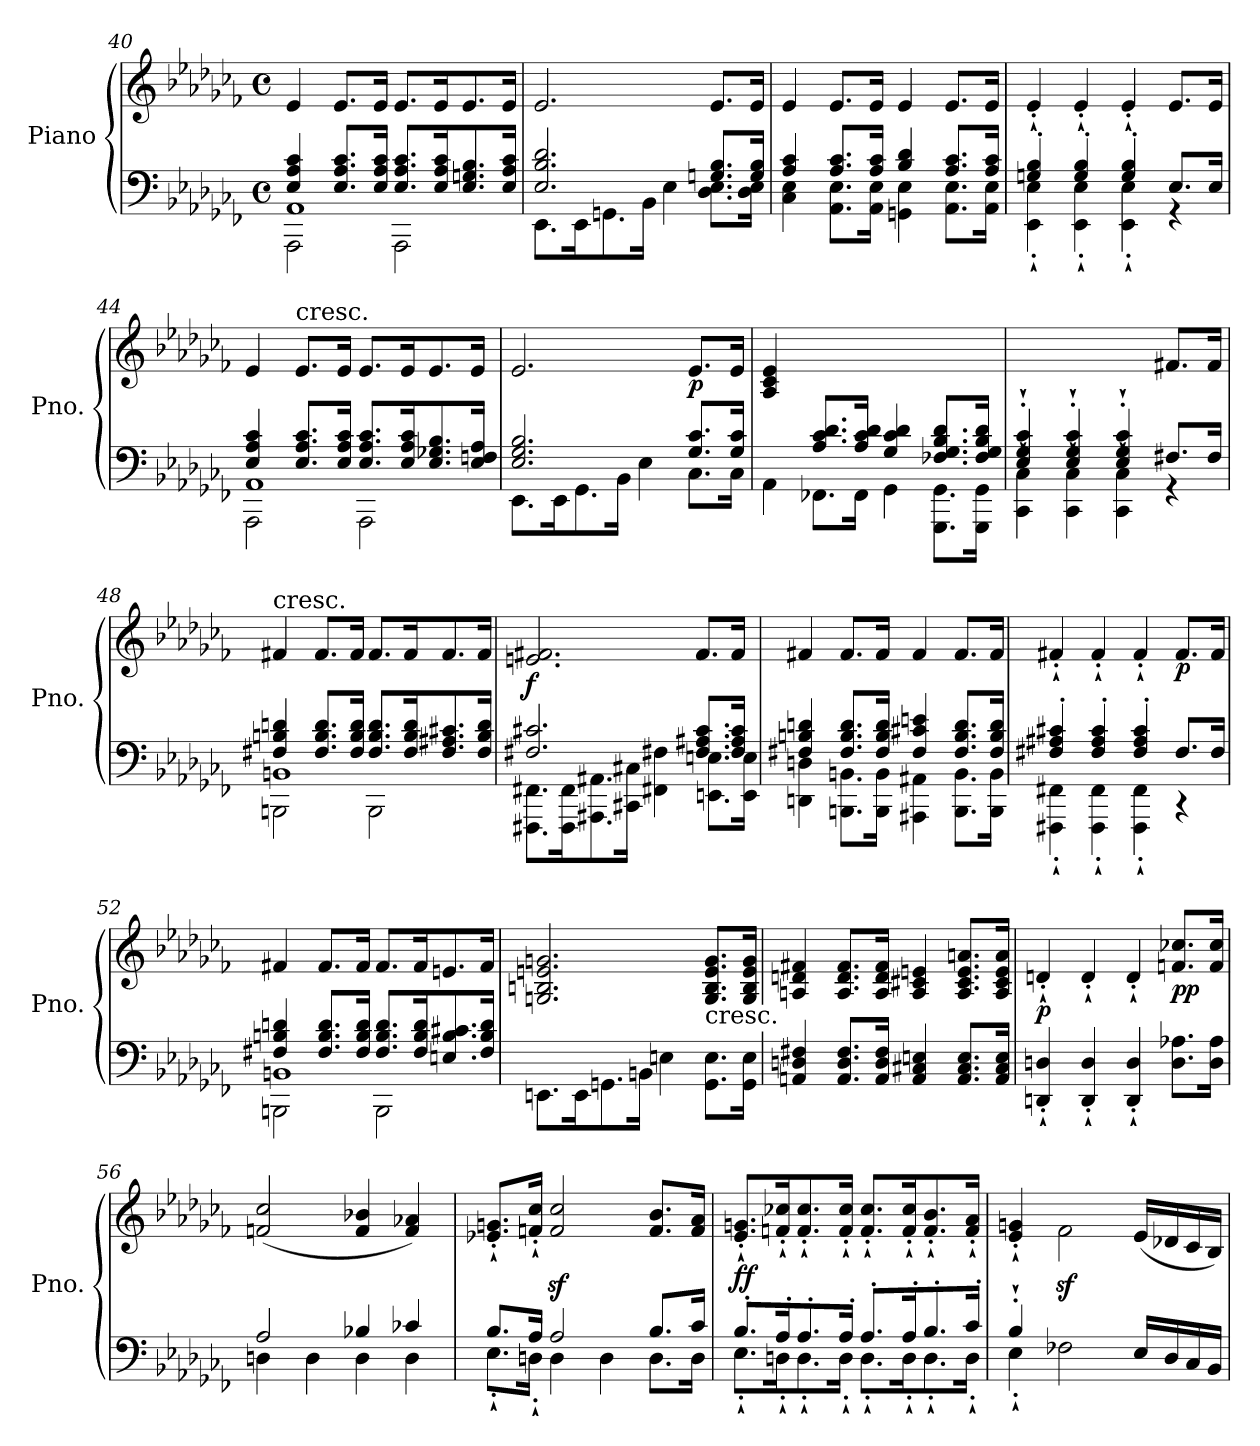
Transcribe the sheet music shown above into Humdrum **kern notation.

**kern	**kern	**dynam
*part1	*part1	*part1
*staff2	*staff1	*staff1/2
*I"Piano	*	*
*I'Pno.	*	*
*clefF4	*clefG2	*
*k[b-e-a-d-g-c-f-]	*k[b-e-a-d-g-c-f-]	*
*C-:	*C-:	*
*M4/4	*M4/4	*
*met(c)	*met(c)	*
=40	=40	=40
*^	*	*
*	*^	*	*
4E-/ 4A-/ 4c-/	1AA-	2AAA-\	4e-/	.
8.E-/ 8.A-/ 8.c-/L	.	.	8.e-/L	.
16E-/ 16A-/ 16c-/Jk	.	.	16e-/Jk	.
8.E-/ 8.A-/ 8.c-/L	.	2AAA-\	8.e-/L	.
16E-/ 16A-/ 16c-/K	.	.	16e-/K	.
8.E-/ 8.Gn/ 8.B-/	.	.	8.e-/	.
16E-/ 16A-/ 16c-/Jk	.	.	16e-/Jk	.
*	*v	*v	*	*
=41	=41	=41	=41
2.E-/ 2.B-/ 2.d-/	8.EE-\L	2.e-/	.
.	16EE-\K	.	.
.	8.GGn\	.	.
.	16BB-\Jk	.	.
.	4E-\	.	.
8.Gn/ 8.B-/L	8.D-\ 8.E-\L	8.e-/L	.
16G/ 16B-/Jk	16D-\ 16E-\Jk	16e-/Jk	.
=42	=42	=42	=42
4A-/ 4c-/	4C-\ 4E-\	4e-/	.
8.A-/ 8.c-/L	8.AA-\ 8.E-\L	8.e-/L	.
16A-/ 16c-/Jk	16AA-\ 16E-\Jk	16e-/Jk	.
4B-/ 4d-/	4GGn\ 4E-\	4e-/	.
8.A-/ 8.c-/L	8.AA-\ 8.E-\L	8.e-/L	.
16A-/ 16c-/Jk	16AA-\ 16E-\Jk	16e-/Jk	.
!!LO:LB:g=z
=43	=43	=43	=43
4Gn/' 4B-/'	4EE-\`' 4E-\`'	4e-`'/	.
4G/' 4B-/'	4EE-\`' 4E-\`'	4e-`'/	.
4G/' 4B-/'	4EE-\`' 4E-\`'	4e-`'/	.
8.E-/L	4rGG	8.e-/L	.
16E-/Jk	.	16e-/Jk	.
=44	=44	=44	=44
*	*^	*	*
4E-/ 4A-/ 4c-/	1AA-	2AAA-\	4e-/	.
!	!	!	!LO:TX:a:t=cresc.	!
8.E-/ 8.A-/ 8.c-/L	.	.	8.e-/L	.
16E-/ 16A-/ 16c-/Jk	.	.	16e-/Jk	.
8.E-/ 8.A-/ 8.c-/L	.	2AAA-\	8.e-/L	.
16E-/ 16A-/ 16c-/K	.	.	16e-/K	.
8.E-/ 8.G-X/ 8.B-/	.	.	8.e-/	.
16E-/ 16Fn/ 16A-/Jk	.	.	16e-/Jk	.
*	*v	*v	*	*
=45	=45	=45	=45
2.E-/ 2.G-/ 2.B-/	8.EE-\L	2.e-/	.
.	16EE-\K	.	.
.	8.GG-\	.	.
.	16BB-\Jk	.	.
.	4E-\	.	.
!	!	!	!LO:DY:b
8.G-/ 8.c-/L	8.C-\L	8.e-/L	p
16G-/ 16c-/Jk	16C-\Jk	16e-/Jk	.
=46	=46	=46	=46
4ryy	4AA-\	4A-/ 4c-/ 4e-/	.
8.A-/ 8.c-/ 8.d-/L	8.FF-X\L	2.ryy	.
16A-/ 16c-/ 16d-/Jk	16FF-\Jk	.	.
4G-/ 4c-/ 4d-/	4GG-\	.	.
8.F-X/ 8.G-/ 8.B-/ 8.d-/L	8.GGG-\ 8.GG-\L	.	.
16F-/ 16G-/ 16B-/ 16d-/Jk	16GGG-\ 16GG-\Jk	.	.
=47	=47	=47	=47
*	*^	*	*
4E-/`' 4G-/`' 4c-/`'	2.ryy	4CC-\`' 4C-\`'	2.ryy	.
4E-/`' 4G-/`' 4c-/`'	.	4CC-\`' 4C-\`'	.	.
4E-/`' 4G-/`' 4c-/`'	.	4CC-\`' 4C-\`'	.	.
4ryy	8.F#X/L	4rGG	8.f#X/L	.
.	16F#/Jk	.	16f#/Jk	.
!!LO:LB:g=z
=48	=48	=48	=48	=48
!	!	!	!LO:TX:a:t=cresc.	!
4F#X/ 4Bn/ 4dn/	1BBn	2BBBn\	4f#X/	.
8.F#/ 8.B/ 8.d/L	.	.	8.f#/L	.
16F#/ 16B/ 16d/Jk	.	.	16f#/Jk	.
8.F#/ 8.B/ 8.d/L	.	2BBB\	8.f#/L	.
16F#/ 16B/ 16d/K	.	.	16f#/K	.
8.F#/ 8.A#X/ 8.c#X/	.	.	8.f#/	.
16F#/ 16B/ 16d/Jk	.	.	16f#/Jk	.
*	*v	*v	*	*
=49	=49	=49	=49
!	!	!	!LO:DY:b
2.F#X/ 2.c#X/	8.FFF#X\ 8.FF#X\L	2.en/ 2.f#X/	f
.	16FFF#\ 16FF#\K	.	.
.	8.AAA#X\ 8.AA#X\	.	.
.	16CC#X\ 16C#X\Jk	.	.
.	4FF#X\ 4F#X\	.	.
8.F#/ 8.A#X/ 8.c#/L	8.EEn\ 8.En\L	8.f#/L	.
16F#/ 16A#/ 16c#/Jk	16EE\ 16E\Jk	16f#/Jk	.
=50	=50	=50	=50
4F#X/ 4Bn/ 4dn/	4DDn\ 4Dn\	4f#X/	.
8.F#/ 8.B/ 8.d/L	8.BBBn\ 8.BBn\L	8.f#/L	.
16F#/ 16B/ 16d/Jk	16BBB\ 16BB\Jk	16f#/Jk	.
4F#/ 4c#X/ 4en/	4AAA#X\ 4AA#X\	4f#/	.
8.F#/ 8.B/ 8.d/L	8.BBB\ 8.BB\L	8.f#/L	.
16F#/ 16B/ 16d/Jk	16BBB\ 16BB\Jk	16f#/Jk	.
=51	=51	=51	=51
4F#X/' 4A#X/' 4c#X/'	4FFF#X\`' 4FF#X\`'	4f#X`'/	.
4F#/' 4A#/' 4c#/'	4FFF#\`' 4FF#\`'	4f#`'/	.
4F#/' 4A#/' 4c#/'	4FFF#\`' 4FF#\`'	4f#`'/	.
!	!	!	!LO:DY:b
8.F#/L	4rCC	8.f#/L	p
16F#/Jk	.	16f#/Jk	.
!!LO:LB:g=z
=52	=52	=52	=52
*	*^	*	*
4F#X/ 4Bn/ 4dn/	1BBn	2BBBn\	4f#X/	.
8.F#/ 8.B/ 8.d/L	.	.	8.f#/L	.
16F#/ 16B/ 16d/Jk	.	.	16f#/Jk	.
8.F#/ 8.B/ 8.d/L	.	2BBB\	8.f#/L	.
16F#/ 16B/ 16d/K	.	.	16f#/K	.
8.En/ 8.B/ 8.c#X/	.	.	8.en/	.
16F#/ 16B/ 16d/Jk	.	.	16f#/Jk	.
*v	*v	*v	*	*
=53	=53	=53
8.EEn\L	2.Gn/ 2.Bn/ 2.en/ 2.gn/	.
16EE\K	.	.
8.GGn\	.	.
16BBn\Jk	.	.
4En\	.	.
!	!LO:TX:b:t=cresc.	!
8.GG\ 8.E\L	8.G/ 8.B/ 8.e/ 8.g/L	.
16GG\ 16E\Jk	16G/ 16B/ 16e/ 16g/Jk	.
=54	=54	=54
4AAn/ 4Dn/ 4F#X/	4An/ 4dn/ 4f#X/	.
8.AA/ 8.D/ 8.F#/L	8.A/ 8.d/ 8.f#/L	.
16AA/ 16D/ 16F#/Jk	16A/ 16d/ 16f#/Jk	.
4AA/ 4C#X/ 4En/	4A/ 4c#X/ 4en/	.
8.AA/ 8.C#/ 8.E/L	8.A/ 8.c#/ 8.e/ 8.an/L	.
16AA/ 16C#/ 16E/Jk	16A/ 16c#/ 16e/ 16a/Jk	.
=55	=55	=55
!	!	!LO:DY:b
4DDn/`' 4Dn/`'	4dn`'/	p
4DD/`' 4D/`'	4d`'/	.
4DD/`' 4D/`'	4d`'/	.
!	!	!LO:DY:b
8.D\ 8.A-X\L	8.fn/ 8.cc-X/L	pp
16D\ 16A-\Jk	16f/ 16cc-/Jk	.
!!LO:PB:g=z
=56	=56	=56
*^	*	*
2A-/	4Dn\	(2fn/ 2cc-/	.
.	4D\	.	.
4B-X/	4D\	4f/ 4b-X/	.
4c-X/	4D\	4f/ 4a-X/)	.
=57	=57	=57	=57
8.B-/L	8.E-`'\L	8.e-X/`' 8.gn/`'L	.
16A-/Jk	16Dn`'\Jk	16fn/`' 16cc-/`'Jk	.
2A-/	4D\	2f/z< 2cc-/z<	.
.	4D\	.	.
8.B-/L	8.D\L	8.f/ 8.b-/L	.
16c-/Jk	16D\Jk	16f/ 16a-/Jk	.
=58	=58	=58	=58
!	!	!	!LO:DY:b
8.B-'/L	8.E-`'\L	8.e-/`' 8.gn/`'L	ff
16A-'/K	16Dn`'\K	16fn/`' 16cc-X/`'K	.
8.A-'/	8.D`'\	8.f/`' 8.cc-/`'	.
16A-'/Jk	16D`'\Jk	16f/`' 16cc-/`'Jk	.
8.A-'/L	8.D`'\L	8.f/`' 8.cc-/`'L	.
16A-'/K	16D`'\K	16f/`' 16cc-/`'K	.
8.B-'/	8.D`'\	8.f/`' 8.b-/`'	.
16c-'/Jk	16D`'\Jk	16f/`' 16a-/`'Jk	.
=59	=59	=59	=59
4B-'`/	4E-`'\	4e-/`' 4gn/`'	.
2F-X\	2.ryy	2f-z<\	.
16E-/LL	.	(16e-/LL	.
16D-/	.	16d-X/	.
16C-/	.	16c-/	.
16BB-/JJ	.	16B-/JJ)	.
*v	*v	*	*
=	=	=
*-	*-	*-
